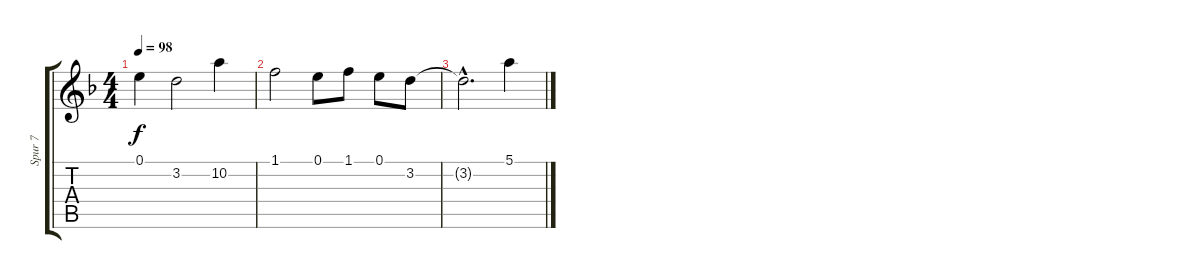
\track ("Spur 7" "Spur 7") {instrument distortionguitar}
\staff {score tabs}
\tuning (E4 B3 G3 D3 A2 E2) {hide}
\ts (4 4)
\tempo 98
\clef g2
\ks dminor
0.1{t}.4{dy f} 3.2.2 10.2.4 |
1.1.2 0.1.8 1.1.8 0.1.8 3.2.8 |
3.2{hac t}.2{d} 5.1.4
